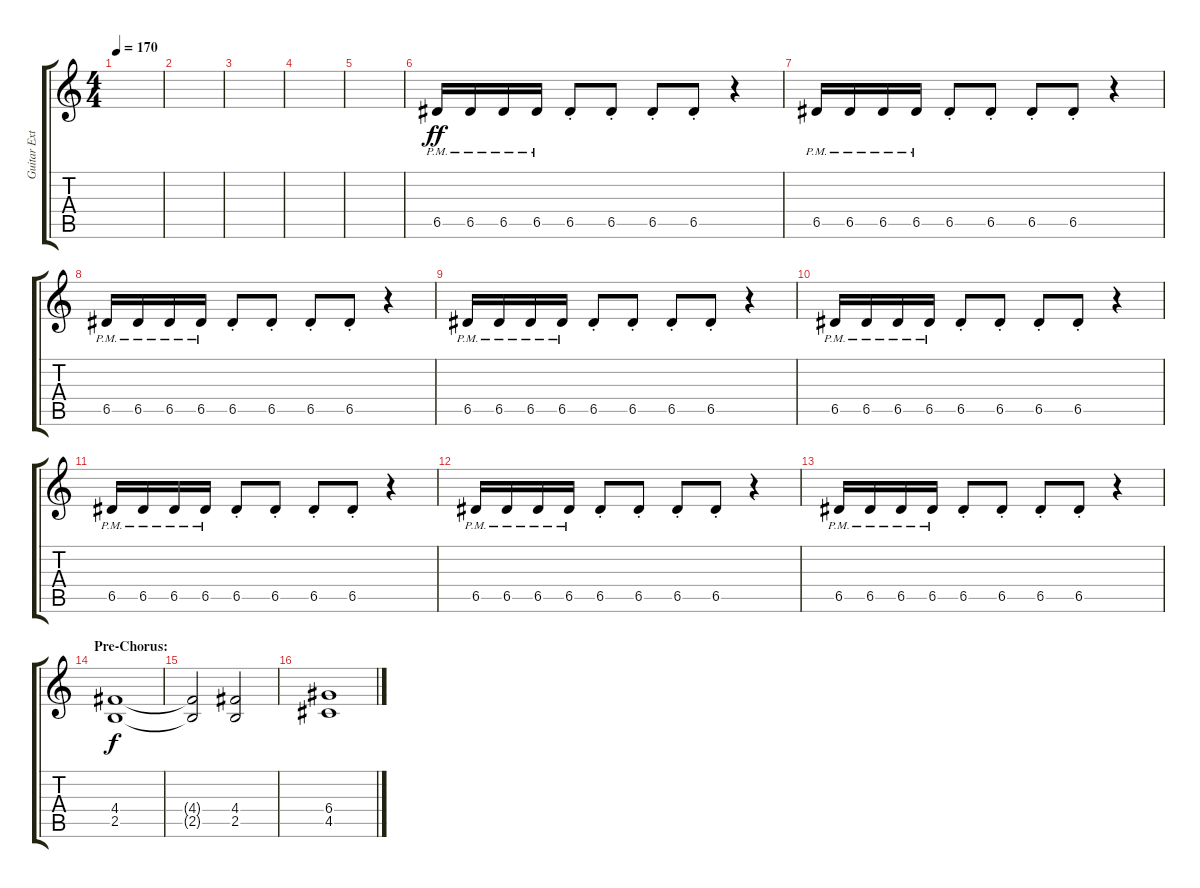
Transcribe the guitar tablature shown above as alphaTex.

\track ("Guitar Extra" "Guitar Ext") {instrument distortionguitar}
\staff {score tabs}
\tuning (E4 B3 G3 D3 A2 E2) {hide}
\ts (4 4)
\tempo 170
\clef g2
\ks c
|
|
|
|
|
6.5{pm}.16{dy ff} 6.5{pm}.16 6.5{pm}.16 6.5{pm}.16 6.5{st}.8 6.5{st}.8 6.5{st}.8 6.5{st}.8 r.4 |
6.5{pm}.16 6.5{pm}.16 6.5{pm}.16 6.5{pm}.16 6.5{st}.8 6.5{st}.8 6.5{st}.8 6.5{st}.8 r.4 |
6.5{pm}.16 6.5{pm}.16 6.5{pm}.16 6.5{pm}.16 6.5{st}.8 6.5{st}.8 6.5{st}.8 6.5{st}.8 r.4 |
6.5{pm}.16 6.5{pm}.16 6.5{pm}.16 6.5{pm}.16 6.5{st}.8 6.5{st}.8 6.5{st}.8 6.5{st}.8 r.4 |
6.5{pm}.16 6.5{pm}.16 6.5{pm}.16 6.5{pm}.16 6.5{st}.8 6.5{st}.8 6.5{st}.8 6.5{st}.8 r.4 |
6.5{pm}.16 6.5{pm}.16 6.5{pm}.16 6.5{pm}.16 6.5{st}.8 6.5{st}.8 6.5{st}.8 6.5{st}.8 r.4 |
6.5{pm}.16 6.5{pm}.16 6.5{pm}.16 6.5{pm}.16 6.5{st}.8 6.5{st}.8 6.5{st}.8 6.5{st}.8 r.4 |
6.5{pm}.16 6.5{pm}.16 6.5{pm}.16 6.5{pm}.16 6.5{st}.8 6.5{st}.8 6.5{st}.8 6.5{st}.8 r.4 |
\section ("" "Pre-Chorus:")
(4.4 2.5).1{dy f} |
(4.4{t} 2.5{t}).2 (4.4 2.5).2 |
(6.4 4.5).1
